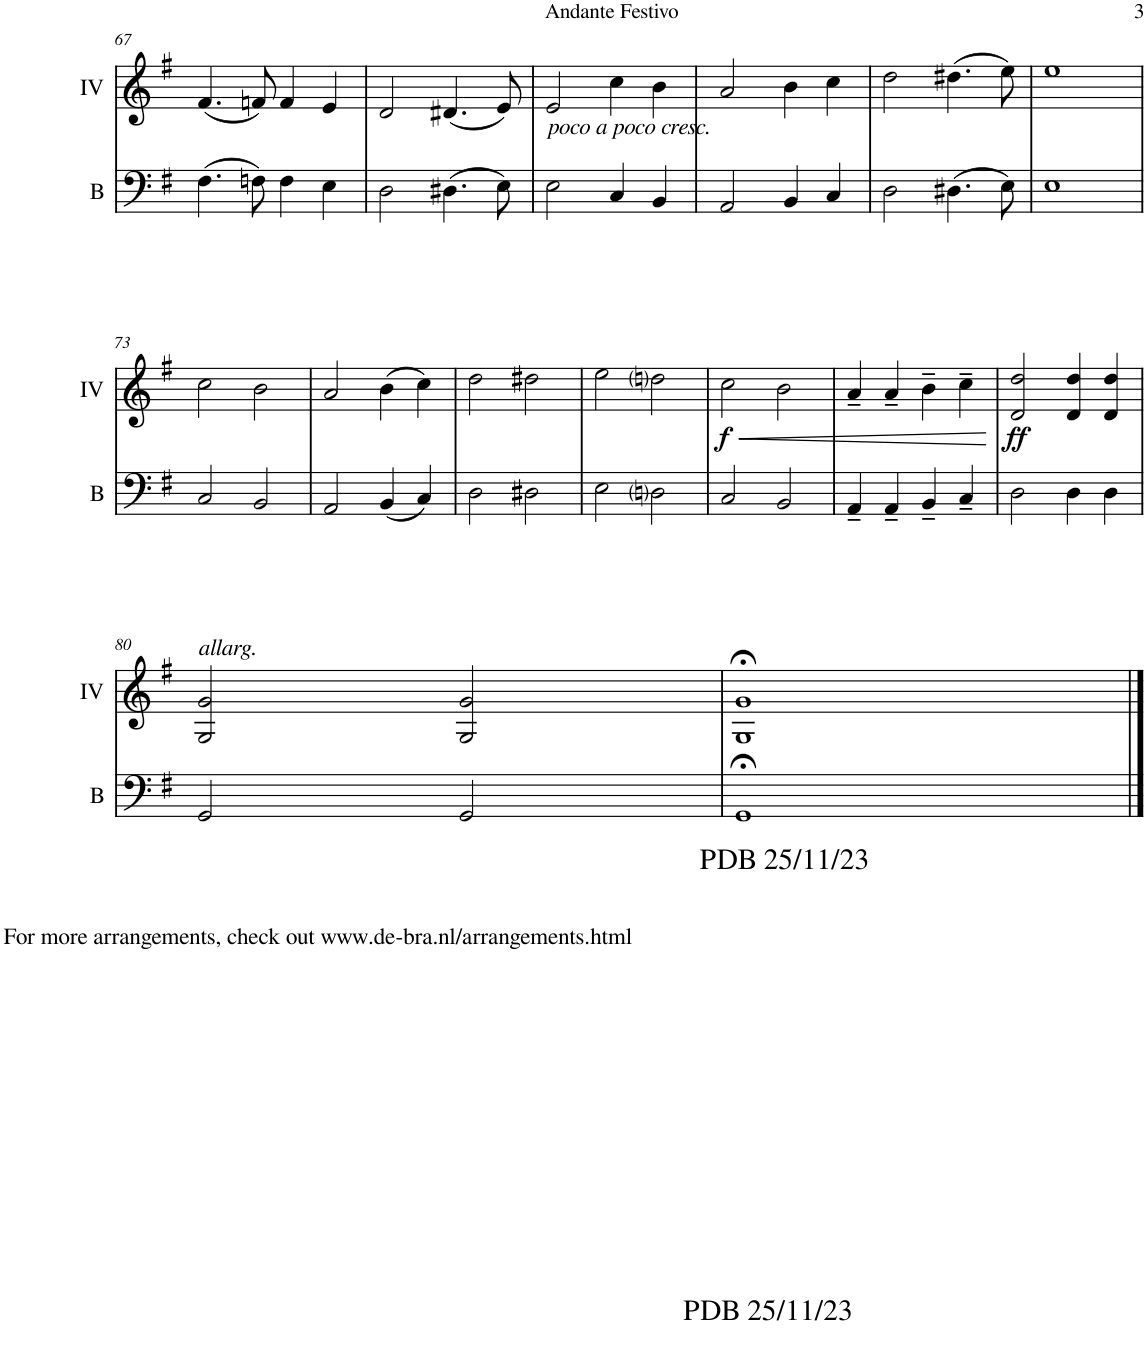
**kern	**dynam	**kern	**kern	**dynam	**kern	**dynam	**kern	**dynam	**kern	**dynam
*part6	*part6	*part5	*part4	*part4	*part3	*part3	*part2	*part2	*part1	*part1
*staff6	*staff6	*staff5	*staff4	*staff4	*staff3	*staff3	*staff2	*staff2	*staff1	*staff1
*I"Timp.	*	*I"Bass	*I"Acc. 4	*	*I"Acc. 3	*	*I"Acc. 2	*	*I"Acc. 1	*
*I'T	*	*I'B	*	*	*	*	*	*	*	*
!!LO:PB:g=z
*clefF4	*	*clefF4	*clefG2	*	*clefG2	*	*clefG2	*	*clefG2	*
*	*	*Trd7c12	*Trd7c12	*	*	*	*	*	*	*
*k[f#]	*	*k[f#]	*k[f#]	*	*k[f#]	*	*k[f#]	*	*k[f#]	*
*M2/2	*	*M2/2	*M2/2	*	*M2/2	*	*M2/2	*	*M2/2	*
*met(c|)	*	*met(c|)	*met(c|)	*	*met(c|)	*	*met(c|)	*	*met(c|)	*
=67	=67	=67	=67	=67	=67	=67	=67	=67	=67	=67
1r	.	(4.F#\	(4.f#/	.	(4.d#X	.	2b	.	(4.aa	.
.	.	8Fn\)	8fn/)	.	8dn)	.	.	.	8gg#X)	.
.	.	4F\	4f/	.	4d	.	4b	.	4gg#	.
.	.	4E\	4e/	.	4c	.	4a	.	4aa	.
=68	=68	=68	=68	=68	=68	=68	=68	=68	=68	=68
1r	.	2D\	2d/	.	2d	.	2b	.	2ggni	.
.	.	(4.D#X\	(4.d#X/	.	(4.c	.	((4.a	.	(4.ff#	.
.	.	8E\)	8e/)	.	8B)	.	8g))	.	8gg)	.
=69	=69	=69	=69	=69	=69	=69	=69	=69	=69	=69
!	!	!	!	!	!	!	!	!	!LO:TX:b:i:t=poco a poco cresc.	!
!	!	!	!	!	!	!	!LO:TX:b:i:t=poco a poco cresc.	!	!	!
!	!	!	!	!	!LO:TX:b:i:t=poco a poco cresc.	!	!	!	!	!
!	!	!	!LO:TX:b:i:t=poco a poco cresc.	!	!	!	!	!	!	!
1r	.	2E\	2e/	.	2B	.	2b	.	2gg	.
.	.	4C/	4cc\	.	4cc	.	4ee	.	4aa	.
.	.	4BB/	4b\	.	4dd	.	4gg	.	4bb	.
=70	=70	=70	=70	=70	=70	=70	=70	=70	=70	=70
1r	.	2AA/	2a/	.	2ee	.	2aa	.	2ccc	.
.	.	4BB/	4b\	.	4dd	.	4gg#X	.	4bb	.
.	.	4C/	4cc\	.	4cc	.	4ee	.	4aa	.
=71	=71	=71	=71	=71	=71	=71	=71	=71	=71	=71
1r	.	2D\	2dd\	.	2b	.	2dd	.	2gg	.
.	.	(4.D#X\	(4.dd#X\	.	(4.a	.	(4.cc	.	(4.ff#	.
.	.	8E\)	8ee\)	.	8g)	.	8b)	.	8gg)	.
=72	=72	=72	=72	=72	=72	=72	=72	=72	=72	=72
1r	.	1E	1ee	.	1g	.	1b	.	1gg	.
!!LO:LB:g=z
=73	=73	=73	=73	=73	=73	=73	=73	=73	=73	=73
1r	.	2C/	2cc\	.	2cc	.	2ee	.	2aa	.
.	.	2BB/	2b\	.	2dd	.	2gg	.	2bb	.
=74	=74	=74	=74	=74	=74	=74	=74	=74	=74	=74
1r	.	2AA/	2a/	.	2ee	.	2aa	.	2ccc	.
.	.	(4BB/	(4b\	.	(4dd	.	(4gg#X	.	(4bb	.
.	.	4C/)	4cc\)	.	4cc)	.	4ee)	.	4aa)	.
=75	=75	=75	=75	=75	=75	=75	=75	=75	=75	=75
!LO:TX:a:i:t=Timpani (ad lib.)	!	!	!	!	!	!	!	!	!	!
1r	.	2D\	2dd\	.	2b	.	2dd	.	4gg	.
.	.	.	.	.	.	.	.	.	2ff#	.
.	.	2D#X\	2dd#X\	.	2a	.	2cc	.	.	.
.	.	.	.	.	.	.	.	.	4ff#	.
=76	=76	=76	=76	=76	=76	=76	=76	=76	=76	=76
1r	.	2E\	2ee\	.	1g	.	1b	.	1gg	.
.	.	2Dni\	2ddni\	.	.	.	.	.	.	.
=77	=77	=77	=77	=77	=77	=77	=77	=77	=77	=77
!	!	!	!	!LO:HP:b	!	!LO:HP:b	!	!LO:HP:b	!	!LO:HP:b
!	!	!	!	!LO:DY:n=1:b	!	!LO:DY:n=1:b	!	!LO:DY:n=1:b	!	!LO:DY:n=1:b
1r	.	2C/	2cc\	< f	2e	< f	2cc	< f	2aa	< f
.	.	2BB/	2b\	.	2g	.	2d 2dd	.	2bb	.
=78	=78	=78	=78	=78	=78	=78	=78	=78	=78	=78
4r	.	4AA~/	4a~/	.	4e~	.	4e~ 4ee~	.	4ccc~	.
!	!LO:DY:b	!	!	!	!	!	!	!	!	!
*tremolo	*	*	*	*	*	*	*	*	*	*
32AALLL	mf	4AA~/	4a~/	.	4e~	.	4e~ 4ee~	.	4ccc~	.
32AA	.	.	.	.	.	.	.	.	.	.
32AA	.	.	.	.	.	.	.	.	.	.
32AA	.	.	.	.	.	.	.	.	.	.
32AA	.	.	.	.	.	.	.	.	.	.
32AA	.	.	.	.	.	.	.	.	.	.
32AA	.	.	.	.	.	.	.	.	.	.
32AA	.	.	.	.	.	.	.	.	.	.
32AA	.	4BB~/	4b~\	.	4d~ 4e~	.	4g#X~ 4ee~	.	4bb~	.
32AA	.	.	.	.	.	.	.	.	.	.
32AA	.	.	.	.	.	.	.	.	.	.
32AA	.	.	.	.	.	.	.	.	.	.
32AA	.	.	.	.	.	.	.	.	.	.
32AA	.	.	.	.	.	.	.	.	.	.
32AA	.	.	.	.	.	.	.	.	.	.
32AA	.	.	.	.	.	.	.	.	.	.
32AA	.	4C~/	4cc~\	.	4c~ 4e~	.	4a~	.	4aa~	.
32AA	.	.	.	.	.	.	.	.	.	.
32AA	.	.	.	.	.	.	.	.	.	.
32AA	.	.	.	.	.	.	.	.	.	.
32AA	.	.	.	.	.	.	.	.	.	.
32AA	.	.	.	.	.	.	.	.	.	.
32AA	.	.	.	.	.	.	.	.	.	.
32AAJJJ	.	.	.	.	.	.	.	.	.	.
.	.	.	.	[	.	[	.	[	.	[
=79	=79	=79	=79	=79	=79	=79	=79	=79	=79	=79
!	!	!	!	!LO:DY:b	!	!LO:DY:b	!	!LO:DY:b	!	!LO:DY:b
32DLLL	.	2D\	2d/ 2dd/	ff	2B 2g	ff	2gni 2b	ff	4ddd	ff
32D	.	.	.	.	.	.	.	.	.	.
32D	.	.	.	.	.	.	.	.	.	.
32D	.	.	.	.	.	.	.	.	.	.
32D	.	.	.	.	.	.	.	.	.	.
32D	.	.	.	.	.	.	.	.	.	.
32D	.	.	.	.	.	.	.	.	.	.
32D	.	.	.	.	.	.	.	.	.	.
32D	.	.	.	.	.	.	.	.	4gg	.
32D	.	.	.	.	.	.	.	.	.	.
32D	.	.	.	.	.	.	.	.	.	.
32D	.	.	.	.	.	.	.	.	.	.
32D	.	.	.	.	.	.	.	.	.	.
32D	.	.	.	.	.	.	.	.	.	.
32D	.	.	.	.	.	.	.	.	.	.
32D	.	.	.	.	.	.	.	.	.	.
.	.	.	.	.	.	.	.	.	(8qd 8qcc	.
32D	.	4D\	4d/ 4dd/	.	4d 4dd	.	4d 4cc	.	(4gg~)	.
32D	.	.	.	.	.	.	.	.	.	.
32D	.	.	.	.	.	.	.	.	.	.
32D	.	.	.	.	.	.	.	.	.	.
32D	.	.	.	.	.	.	.	.	.	.
32D	.	.	.	.	.	.	.	.	.	.
32D	.	.	.	.	.	.	.	.	.	.
32D	.	.	.	.	.	.	.	.	.	.
32D	.	4D\	4d/ 4dd/	.	4d 4dd	.	4d 4cc	.	4ff#~)	.
32D	.	.	.	.	.	.	.	.	.	.
32D	.	.	.	.	.	.	.	.	.	.
32D	.	.	.	.	.	.	.	.	.	.
32D	.	.	.	.	.	.	.	.	.	.
32D	.	.	.	.	.	.	.	.	.	.
32D	.	.	.	.	.	.	.	.	.	.
32DJJJ	.	.	.	.	.	.	.	.	.	.
!!LO:LB:g=z
=80	=80	=80	=80	=80	=80	=80	=80	=80	=80	=80
!	!	!	!	!	!	!	!	!	!LO:TX:a:i:t=allarg.	!
!LO:TX:b:i:t=poco	!	!	!	!	!	!	!	!	!	!
!	!LO:DY:b	!	!	!	!	!	!	!	!	!
32GGLLL	f	2GG/	2G/ 2g/	.	2G 2g	.	2d 2b	.	2gg	.
32GG	.	.	.	.	.	.	.	.	.	.
32GG	.	.	.	.	.	.	.	.	.	.
32GG	.	.	.	.	.	.	.	.	.	.
32GG	.	.	.	.	.	.	.	.	.	.
32GG	.	.	.	.	.	.	.	.	.	.
32GG	.	.	.	.	.	.	.	.	.	.
32GG	.	.	.	.	.	.	.	.	.	.
32GG	.	.	.	.	.	.	.	.	.	.
32GG	.	.	.	.	.	.	.	.	.	.
32GG	.	.	.	.	.	.	.	.	.	.
32GG	.	.	.	.	.	.	.	.	.	.
32GG	.	.	.	.	.	.	.	.	.	.
32GG	.	.	.	.	.	.	.	.	.	.
32GG	.	.	.	.	.	.	.	.	.	.
32GG	.	.	.	.	.	.	.	.	.	.
32GG	.	2GG/	2G/ 2g/	.	2c 2e	.	2e 2cc	.	2gg	.
32GG	.	.	.	.	.	.	.	.	.	.
32GG	.	.	.	.	.	.	.	.	.	.
32GG	.	.	.	.	.	.	.	.	.	.
32GG	.	.	.	.	.	.	.	.	.	.
32GG	.	.	.	.	.	.	.	.	.	.
32GG	.	.	.	.	.	.	.	.	.	.
32GG	.	.	.	.	.	.	.	.	.	.
32GG	.	.	.	.	.	.	.	.	.	.
32GG	.	.	.	.	.	.	.	.	.	.
32GG	.	.	.	.	.	.	.	.	.	.
32GG	.	.	.	.	.	.	.	.	.	.
32GG	.	.	.	.	.	.	.	.	.	.
32GG	.	.	.	.	.	.	.	.	.	.
32GG	.	.	.	.	.	.	.	.	.	.
32GGJJJ	.	.	.	.	.	.	.	.	.	.
=81	=81	=81	=81	=81	=81	=81	=81	=81	=81	=81
!	!	!	!	!	!	!	!	!	!LO:TX:b:t=PDB 25/11/23	!
!	!	!	!	!	!	!	!	!	!LO:TX:b:t=For more arrangements, check out www.de-bra.nl/arrangements.html	!
!	!	!	!	!	!	!	!	!	!LO:TX:b:t=PDB 25/11/23	!
32GG;<LLL	.	1GG;<	1G;< 1g;<	.	1B;< 1d;<	.	1d;< 1b;<	.	1gg;<	.
32GG;<	.	.	.	.	.	.	.	.	.	.
32GG;<	.	.	.	.	.	.	.	.	.	.
32GG;<	.	.	.	.	.	.	.	.	.	.
32GG;<	.	.	.	.	.	.	.	.	.	.
32GG;<	.	.	.	.	.	.	.	.	.	.
32GG;<	.	.	.	.	.	.	.	.	.	.
32GG;<	.	.	.	.	.	.	.	.	.	.
32GG;<	.	.	.	.	.	.	.	.	.	.
32GG;<	.	.	.	.	.	.	.	.	.	.
32GG;<	.	.	.	.	.	.	.	.	.	.
32GG;<	.	.	.	.	.	.	.	.	.	.
32GG;<	.	.	.	.	.	.	.	.	.	.
32GG;<	.	.	.	.	.	.	.	.	.	.
32GG;<	.	.	.	.	.	.	.	.	.	.
32GG;<	.	.	.	.	.	.	.	.	.	.
32GG;<	.	.	.	.	.	.	.	.	.	.
32GG;<	.	.	.	.	.	.	.	.	.	.
32GG;<	.	.	.	.	.	.	.	.	.	.
32GG;<	.	.	.	.	.	.	.	.	.	.
32GG;<	.	.	.	.	.	.	.	.	.	.
32GG;<	.	.	.	.	.	.	.	.	.	.
32GG;<	.	.	.	.	.	.	.	.	.	.
32GG;<	.	.	.	.	.	.	.	.	.	.
32GG;<	.	.	.	.	.	.	.	.	.	.
32GG;<	.	.	.	.	.	.	.	.	.	.
32GG;<	.	.	.	.	.	.	.	.	.	.
32GG;<	.	.	.	.	.	.	.	.	.	.
32GG;<	.	.	.	.	.	.	.	.	.	.
32GG;<	.	.	.	.	.	.	.	.	.	.
32GG;<	.	.	.	.	.	.	.	.	.	.
32GG;<JJJ	.	.	.	.	.	.	.	.	.	.
*Xtremolo	*	*	*	*	*	*	*	*	*	*
==	==	==	==	==	==	==	==	==	==	==
*-	*-	*-	*-	*-	*-	*-	*-	*-	*-	*-
